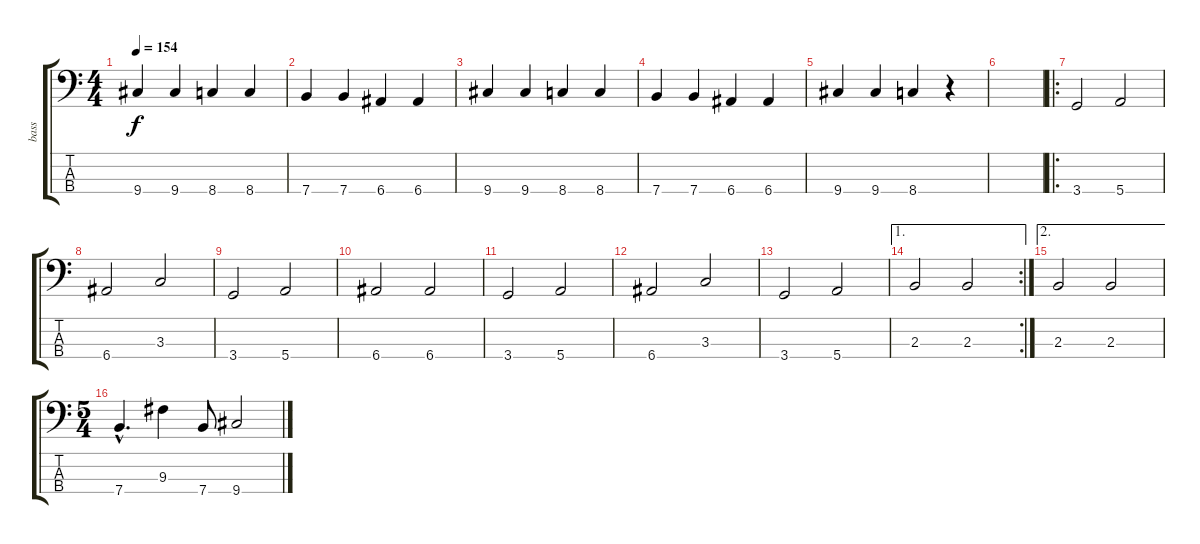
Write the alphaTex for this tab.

\track ("bass" "bass") {instrument electricbassfinger}
\staff {score tabs}
\tuning (G2 D2 A1 E1) {hide}
\ts (4 4)
\tempo 154
\clef f4
\ks c
9.4.4{dy f} 9.4.4 8.4.4 8.4.4 |
7.4.4 7.4.4 6.4.4 6.4.4 |
9.4.4 9.4.4 8.4.4 8.4.4 |
7.4.4 7.4.4 6.4.4 6.4.4 |
9.4.4 9.4.4 8.4.4 r.4 |
|
\ro
3.4.2{volume 11} 5.4.2 |
6.4.2 3.3.2 |
3.4.2 5.4.2 |
6.4.2 6.4.2 |
3.4.2 5.4.2 |
6.4.2 3.3.2 |
3.4.2 5.4.2 |
\ae 1
\rc 2
2.3.2 2.3.2 |
\ae 2
2.3.2 2.3.2 |
\ts (5 4)
7.4{hac}.4{d volume 0} 9.3.4 7.4.8 9.4.2
